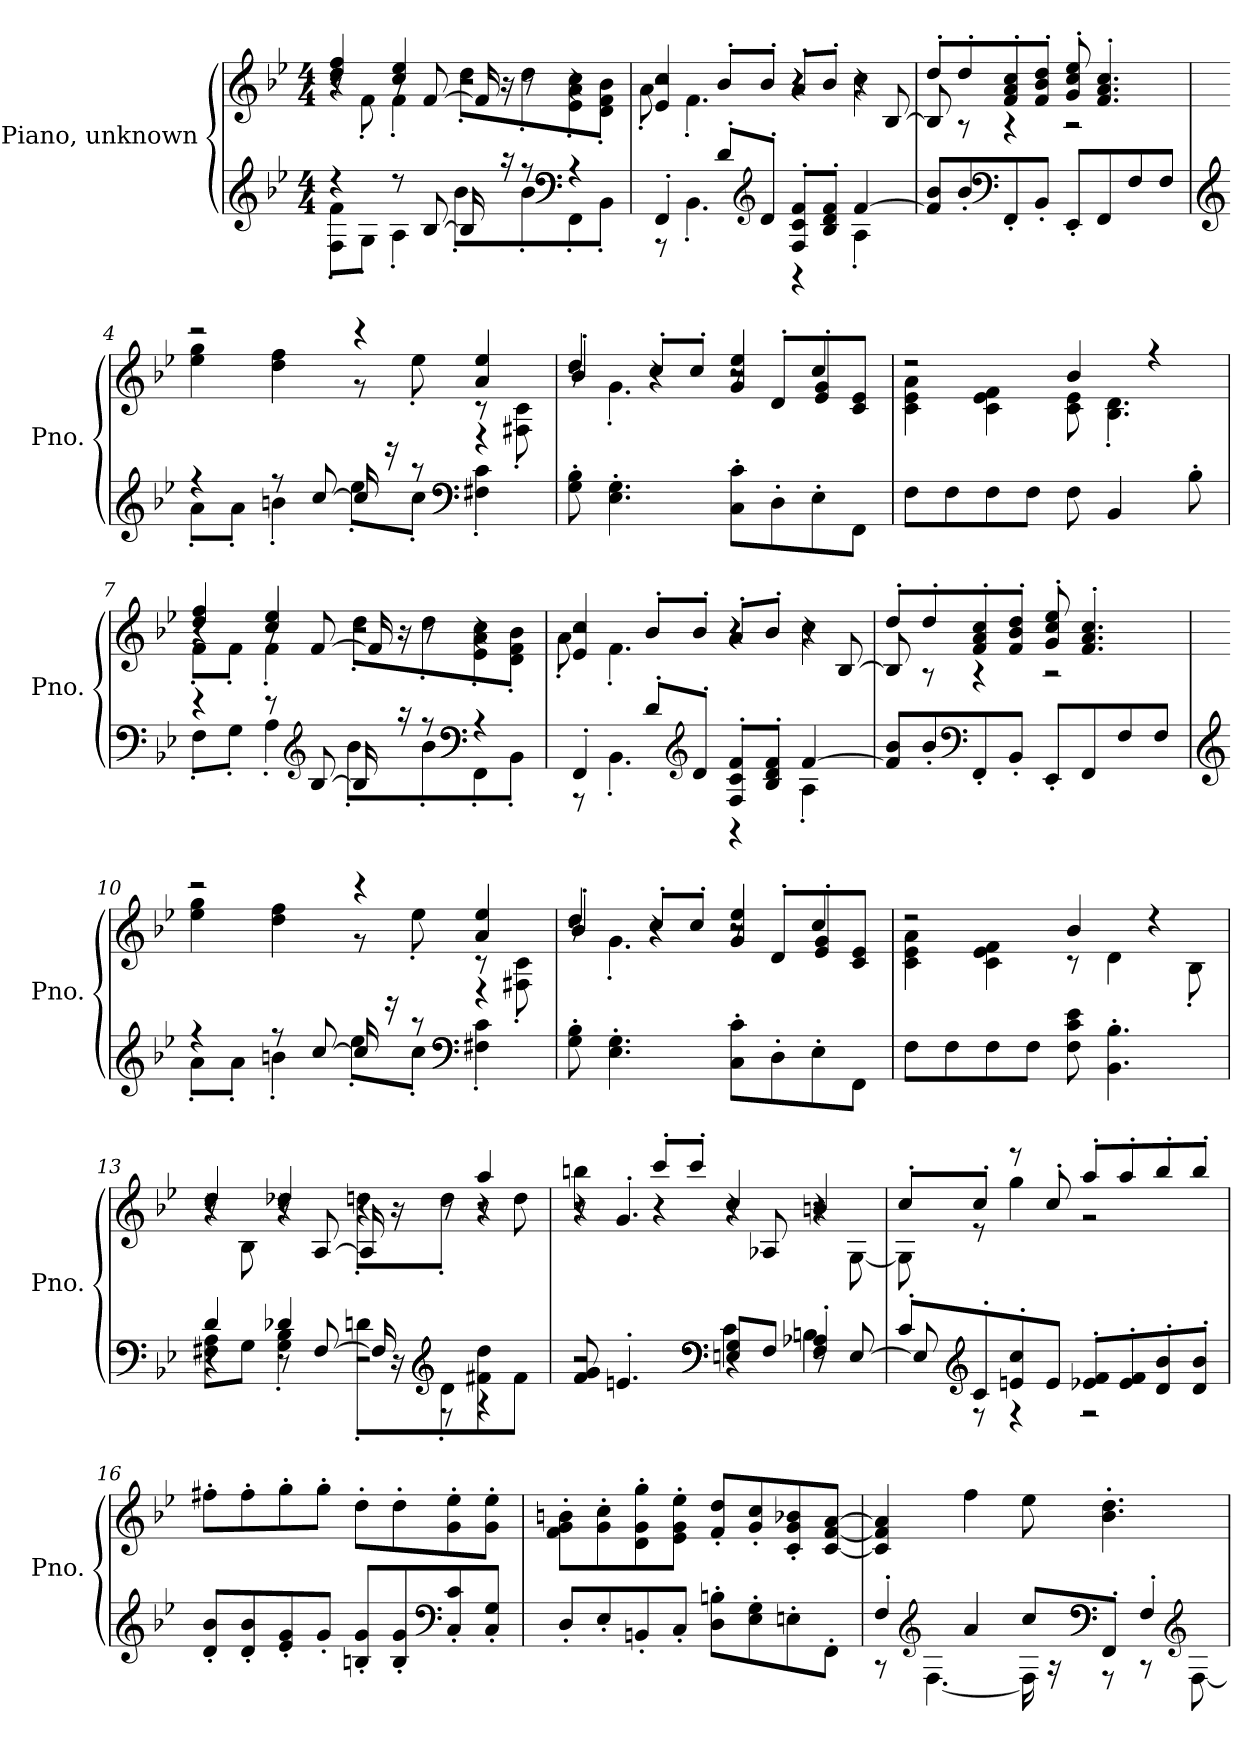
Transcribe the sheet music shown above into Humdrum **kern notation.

**kern	**kern
*part1	*part1
*staff2	*staff1
*I"Piano, unknown	*
*I'Pno.	*
*clefG2	*clefG2
*k[b-e-]	*k[b-e-]
*M4/4	*M4/4
*MM120	*MM120
=1	=1
*^	*^
*	*	*	*^
4r	8F\' 8f\'L	4dd/ 4ff/	8r	4r
.	8G'\J	.	8f'\	.
8r	4A'\	4cc/ 4ee-/	4f'\	8r
[8B-/	.	.	.	[8f/
16B-/]	8b-'\L	2r	8dd'\L	16f/]
16r	.	.	.	16r
8r	8b-'\	.	8dd'\	8r
*clefF4	*	*	*	*
4r	8FF'\	.	8e-\' 8a\' 8cc\'	4r
.	8BB-'\J	.	8d\' 8f\' 8b-\'J	.
=2	=2	=2	=2	=2
4FF'/	8r	4e-/ 4cc/	8a'\	2r
.	4.BB-'\	.	4.f'\	.
8d'/L	.	8b-'/L	.	.
*clefG2	*	*	*	*
8d'/J	.	8b-'/J	.	.
8F/' 8c/' 8f/'L	4r	8a'/L	4r	4r
8B-/' 8d/' 8f/'J	.	8b-'/J	.	.
[4f/	4A'\	4r	4cc\	8r
.	.	.	.	[8B-/
*v	*v	*	*	*
*	*	*v	*v
=3	=3	=3
8f/] 8b-/L	8dd'/L	8B-/]
8b-'/	8dd'/	8r
*clefF4	*	*
8FF'/	8f/' 8a/' 8cc/'	4r
8BB-'/J	8f/' 8b-/' 8dd/'J	.
8EE-'/L	8g/' 8cc/' 8ee-/'	2r
8FF/	4.f/' 4.a/' 4.cc/'	.
8F/	.	.
8F/J	.	.
!!LO:LB:g=z	!!
=4	=4	=4
*clefG2	*	*
*^	*	*
4r	8a'\L	2r	4ee-\ 4gg\
.	8a'\J	.	.
8r	4bn'\	.	4dd\ 4ff\
[8cc/	.	.	.
16cc/]	8ee-'\L	4r	8r
16r	.	.	.
8r	8cc'\J	.	8ee-'\
*clefF4	*	*	*
4r	4F#X\' 4c\'	4a/ 4ee-/	8r
.	.	.	8F#X\' 8c\'
*v	*v	*	*
=5	=5	=5
*	*	*^
8G\' 8B-\'	4dd/	8r	4b-'/
4.E-\' 4.G\'	.	4.g'\	.
.	4r	.	8cc'/L
.	.	.	8cc'/J
8C\' 8c\'L	4g/ 4ee-/	2r	8r
8D'\	.	.	8d'/L
8E-'\	4cc/	.	8e-/' 8g/'
8FF\J	.	.	8c/ 8e-/J
*	*	*v	*v
=6	=6	=6
8F\L	2r	4c\ 4e-\ 4a\
8F\	.	.
8F\	.	4c\ 4e-\ 4f\
8F\J	.	.
8F\	4b-/	8c\ 8e-\
4BB-/	.	4.B-\' 4.d\'
.	4r	.
8B-'\	.	.
!!LO:LB:g=z
=7	=7	=7
*^	*	*^
4r	8F'\L	4dd/ 4ff/	8f'\L	4r
.	8G'\J	.	8f'\J	.
8r	4A'\	4cc/ 4ee-/	4f'\	8r
*clefG2	*	*	*	*
[8B-/	.	.	.	[8f/
16B-/]	8b-'\L	2r	8dd'\L	16f/]
16r	.	.	.	16r
8r	8b-'\	.	8dd'\	8r
*clefF4	*	*	*	*
4r	8FF'\	.	8e-\' 8a\' 8cc\'	4r
.	8BB-'\J	.	8d\' 8f\' 8b-\'J	.
=8	=8	=8	=8	=8
4FF'/	8r	4e-/ 4cc/	8a'\	2r
.	4.BB-'\	.	4.f'\	.
8d'/L	.	8b-'/L	.	.
*clefG2	*	*	*	*
8d'/J	.	8b-'/J	.	.
8F/' 8c/' 8f/'L	4r	8a'/L	4r	4r
8B-/' 8d/' 8f/'J	.	8b-'/J	.	.
[4f/	4A'\	4r	4cc\	8r
.	.	.	.	[8B-/
*v	*v	*	*	*
*	*	*v	*v
=9	=9	=9
8f/] 8b-/L	8dd'/L	8B-/]
8b-'/	8dd'/	8r
*clefF4	*	*
8FF'/	8f/' 8a/' 8cc/'	4r
8BB-'/J	8f/' 8b-/' 8dd/'J	.
8EE-'/L	8g/' 8cc/' 8ee-/'	2r
8FF/	4.f/' 4.a/' 4.cc/'	.
8F/	.	.
8F/J	.	.
!!LO:LB:g=z	!!
=10	=10	=10
*clefG2	*	*
*^	*	*
4r	8a'\L	2r	4ee-\ 4gg\
.	8a'\J	.	.
8r	4bn'\	.	4dd\ 4ff\
[8cc/	.	.	.
16cc/]	8ee-'\L	4r	8r
16r	.	.	.
8r	8cc'\J	.	8ee-'\
*clefF4	*	*	*
4r	4F#X\' 4c\'	4a/ 4ee-/	8r
.	.	.	8F#X\' 8c\'
*v	*v	*	*
=11	=11	=11
*	*	*^
8G\' 8B-\'	4dd/	8r	4b-'/
4.E-\' 4.G\'	.	4.g'\	.
.	4r	.	8cc'/L
.	.	.	8cc'/J
8C\' 8c\'L	4g/ 4ee-/	2r	8r
8D'\	.	.	8d'/L
8E-'\	4cc/	.	8e-/' 8g/'
8FF\J	.	.	8c/ 8e-/J
*	*	*v	*v
=12	=12	=12
8F\L	2r	4c\ 4e-\ 4a\
8F\	.	.
8F\	.	4c\ 4e-\ 4f\
8F\J	.	.
8F\ 8c\ 8e-\	4b-/	8r
4.BB-\' 4.B-\'	.	4d\
.	4r	.
.	.	8B-'\
!!LO:LB:g=z
=13	=13	=13
*^	*	*^
*	*^	*	*	*
4d/	8F#X\ 8A\L	4r	4dd/	8r	4r
.	8G\J	.	.	8B-\	.
4d-X/	4G\' 4B-\'	8r	4dd-X/	4r	8r
.	.	[8F#/	.	.	[8A/
2r	8dn'\L	16F#/]	4r	8ddn'\L	16A/]
.	.	16r	.	.	16r
*clefG2	*	*	*	*	*
.	8d'\	8r	.	8dd'\J	8r
.	8f#X\ 8dd\	4r	4aa/	8r	4r
.	8f#\J	.	.	8dd\	.
=14	=14	=14	=14	=14	=14
8f/ 8g/	2r	2r	4r	4bbn\	8r
4.en'/	.	.	.	.	4.g'/
.	.	.	8ccc'/L	4r	.
.	.	.	8ccc'/J	.	.
*clefF4	*	*	*	*	*
8En/ 8G/L	4c\	4r	8r	4r	4cc/
8F/J	.	.	8A-X/	.	.
4F/' 4A-X/'	4Bn\	8r	4r	8r	4bn/
.	.	[8E/	.	[8G\	.
*	*v	*v	*	*	*
*	*	*	*v	*v
!!LO:LB:g=z
=15	=15	=15	=15
8c'/L	8E/]	8cc'/L	8G\]
*clefG2	*	*	*
8c'/	8r	8cc'/J	8r
8en/' 8cc/'	4r	8r	4gg\
8e/J	.	8cc'/	.
8e-X/' 8f/'L	2r	8aa'/L	2r
8e-/' 8f/'	.	8aa'/	.
8d/' 8b-/'	.	8bb-'/	.
8d/' 8b-/'J	.	8bb-'/J	.
*v	*v	*	*
*	*v	*v
=16	=16
8d/' 8b-/'L	8ff#X'\L
8d/' 8b-/'	8ff#'\
8e-/' 8g/'	8gg'\
8g'/J	8gg'\J
8Bn/' 8g/'L	8dd'\L
8B/' 8g/'	8dd'\
*clefF4	*
8C/' 8c/'	8g\' 8ee-\'
8C/' 8G/'J	8g\' 8ee-\'J
=17	=17
8D'/L	8f\' 8g\' 8bn\'L
8E-'/	8g\' 8cc\'
8BBn'/	8d\' 8g\' 8gg\'
8C'/J	8e-\' 8g\' 8ee-\'J
8D\' 8Bn\'L	8f/' 8dd/'L
8E-\' 8G\'	8g/' 8cc/'
8En'\	8c/' 8g/' 8b-X/'
8FF'\J	[8c/ [8f/ [8a/J
!!LO:PB:g=z
=18	=18
*^	*
4F'/	8r	4c/] 4f/] 4a/]
*clefG2	*	*
.	[4.F\	.
4a/	.	4ff\
8cc/L	16F\]	8ee-\
.	16r	.
*clefF4	*	*
8FF'/J	8r	4.b-\' 4.dd\'
4F'/	8r	.
*clefG2	*	*
.	[8F\	.
*v	*v	*
=	=
*-	*-
